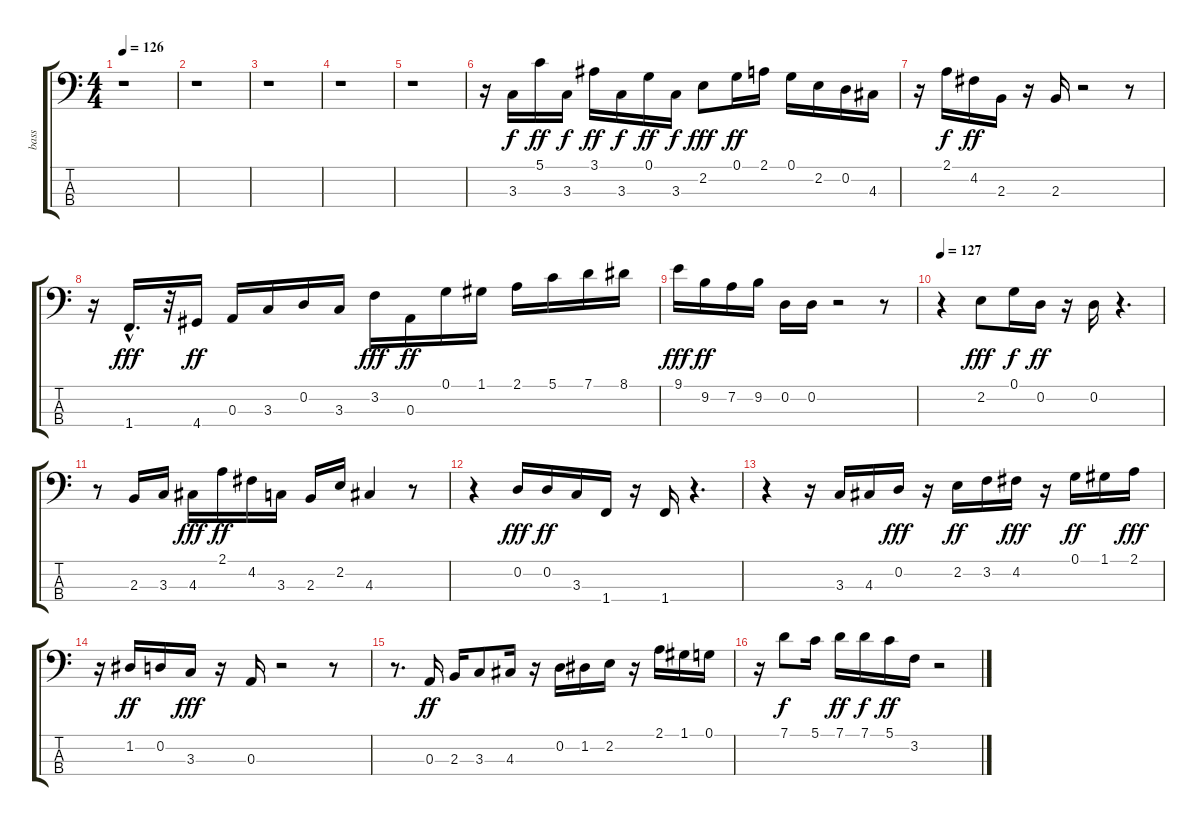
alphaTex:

\track ("bass    " "bass    ") {instrument fretlessbass}
\staff {score tabs}
\tuning (G2 D2 A1 E1) {hide}
\ts (4 4)
\tempo 126
\clef f4
\ks c
r.1{dy f instrument fretlessbass} |
r.1 |
r.1 |
r.1 |
r.1 |
r.16 3.3.16 5.1.16{dy ff} 3.3.16{dy f} 3.1.16{dy ff} 3.3.16{dy f} 0.1.16{dy ff} 3.3.16{dy f} 2.2.8{dy fff} 0.1.16{dy ff} 2.1.16 0.1.16 2.2.16 0.2.16 4.3.16 |
r.16 2.1.16{dy f} 4.2.16{dy ff} 2.3.16 r.16 2.3.16 r.2 r.8 |
r.16 1.4{hac}.16{d dy fff} r.32 4.4.16{dy ff} 0.3.16 3.3.16 0.2.16 3.3.16 3.2.16{dy fff} 0.3.16{dy ff} 0.1.16 1.1.16 2.1.16 5.1.16 7.1.16 8.1.16 |
9.1.16{dy fff} 9.2.16{dy ff} 7.2.16 9.2.16 0.2.16 0.2.16 r.2 r.8 |
\tempo 127
r.4 2.2.8{dy fff} 0.1.16{dy f} 0.2.16{dy ff} r.16 0.2.16 r.4{d} |
r.8 2.3.16 3.3.16 4.3.16{dy fff} 2.1.16{dy ff} 4.2.16 3.3.16 2.3.16 2.2.16 4.3.4 r.8 |
r.4 0.2.16{dy fff} 0.2.16{dy ff} 3.3.16 1.4.16 r.16 1.4.16 r.4{d} |
r.4 r.16 3.3.16 4.3.16 0.2.16{dy fff} r.16 2.2.16{dy ff} 3.2.16 4.2.16{dy fff} r.16 0.1.16{dy ff} 1.1.16 2.1.16{dy fff} |
r.16 1.2.16{dy ff} 0.2.16 3.3.16{dy fff} r.16 0.3.16 r.2 r.8 |
r.8{d} 0.3.16{dy ff} 2.3.16 3.3.8 4.3.16 r.16 0.2.16 1.2.16 2.2.16 r.16 2.1.16 1.1.16 0.1.16 |
r.16 7.1.8{dy f} 5.1.16 7.1.16{dy ff} 7.1.16{dy f} 5.1.16{dy ff} 3.2.16 r.2
